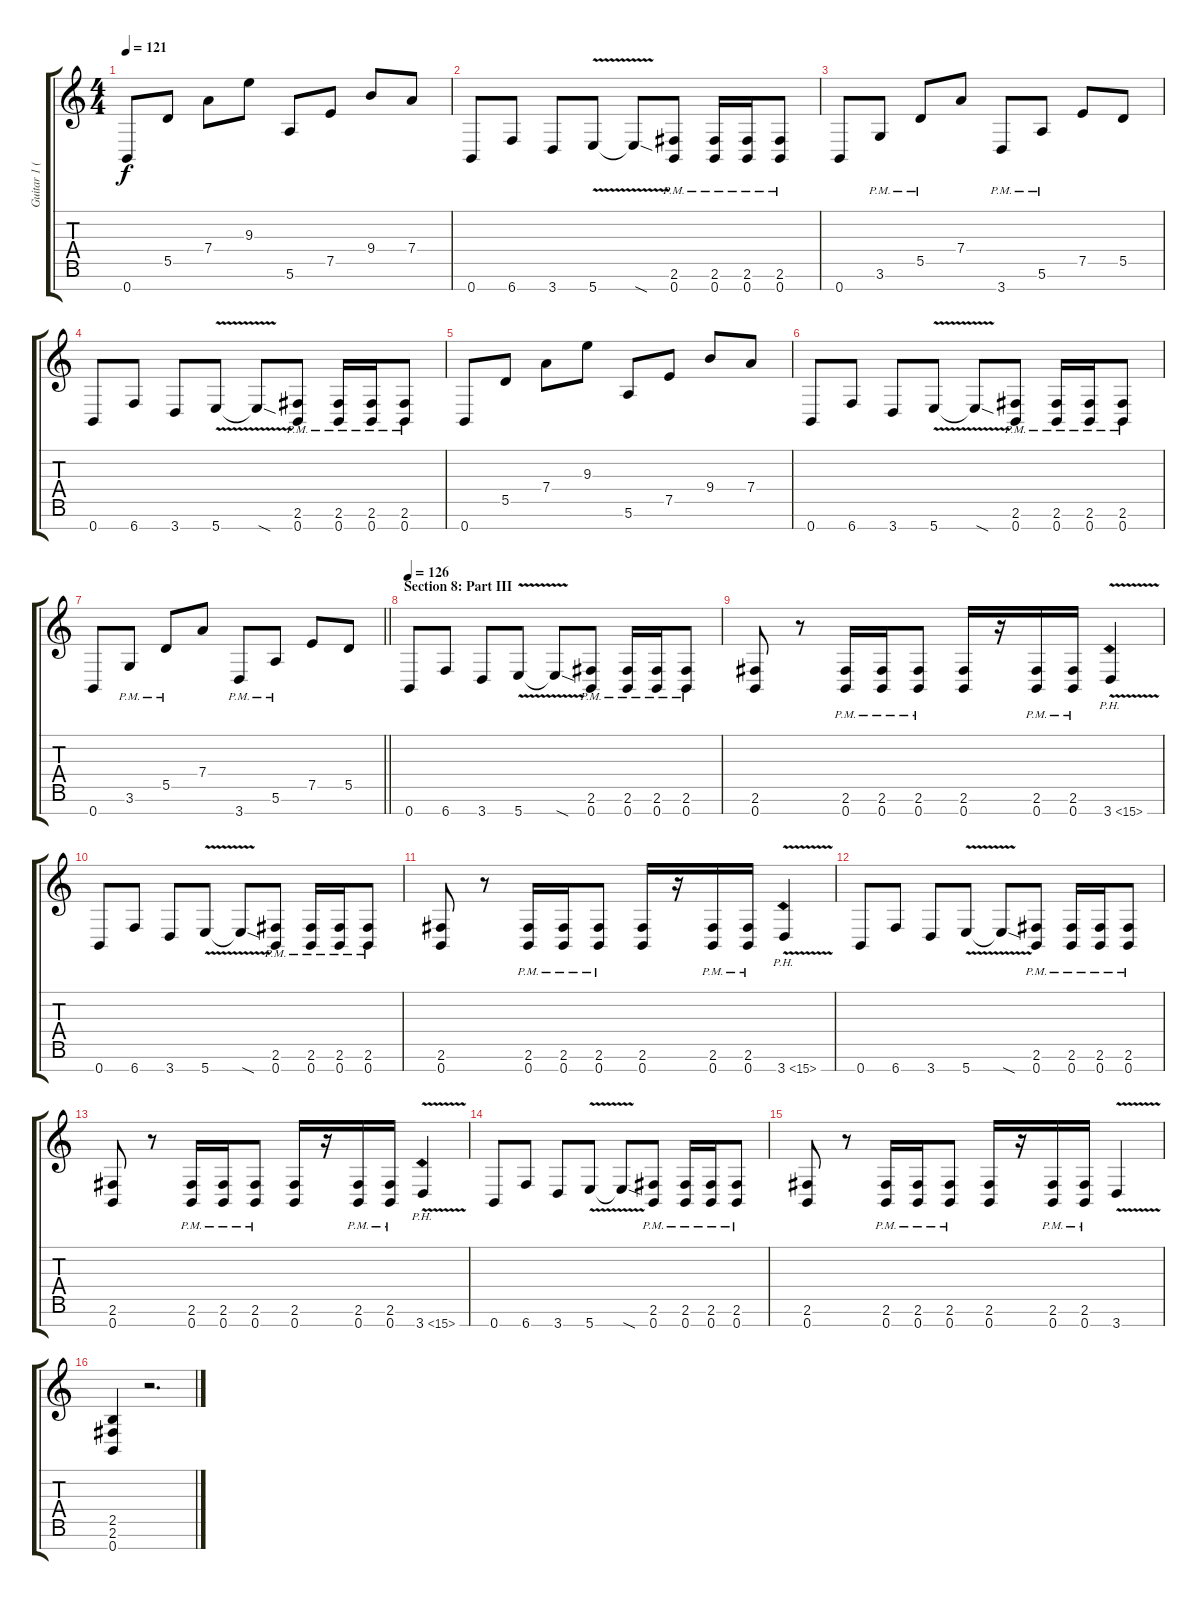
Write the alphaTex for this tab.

\track ("Guitar 1 (Distortion)" "Guitar 1 (") {instrument distortionguitar}
\staff {score tabs}
\tuning (E4 B3 G3 D3 A2 E2 B1) {hide}
\ts (4 4)
\tempo 121
\clef g2
\ks c
0.7.8{dy f} 5.5.8 7.4.8 9.3.8 5.6.8 7.5.8 9.4.8 7.4.8 |
0.7.8 6.7.8 3.7.8 5.7{v}.8 5.7{sod t}.8 (2.6{pm} 0.7{pm}).8 (2.6{pm} 0.7{pm}).16 (2.6{pm} 0.7{pm}).16 (2.6{pm} 0.7{pm}).8 |
0.7.8 3.6{pm}.8 5.5{pm}.8 7.4.8 3.7{pm}.8 5.6{pm}.8 7.5.8 5.5.8 |
0.7.8 6.7.8 3.7.8 5.7{v}.8 5.7{sod t}.8 (2.6{pm} 0.7{pm}).8 (2.6{pm} 0.7{pm}).16 (2.6{pm} 0.7{pm}).16 (2.6{pm} 0.7{pm}).8 |
0.7.8 5.5.8 7.4.8 9.3.8 5.6.8 7.5.8 9.4.8 7.4.8 |
0.7.8 6.7.8 3.7.8 5.7{v}.8 5.7{sod t}.8 (2.6{pm} 0.7{pm}).8 (2.6{pm} 0.7{pm}).16 (2.6{pm} 0.7{pm}).16 (2.6{pm} 0.7{pm}).8 |
\barLineRight lightlight
0.7.8 3.6{pm}.8 5.5{pm}.8 7.4.8 3.7{pm}.8 5.6{pm}.8 7.5.8 5.5.8 |
\section ("" "Section 8: Part III")
\tempo 126
0.7.8 6.7.8 3.7.8 5.7{v}.8 5.7{sod t}.8 (2.6{pm} 0.7{pm}).8 (2.6{pm} 0.7{pm}).16 (2.6{pm} 0.7{pm}).16 (2.6{pm} 0.7{pm}).8 |
(2.6 0.7).8 r.8 (2.6{pm} 0.7{pm}).16 (2.6{pm} 0.7{pm}).16 (2.6{pm} 0.7{pm}).8 (2.6 0.7).16 r.16 (2.6{pm} 0.7{pm}).16 (2.6{pm} 0.7{pm}).16 3.7{ph 12 v}.4 |
0.7.8 6.7.8 3.7.8 5.7{v}.8 5.7{sod t}.8 (2.6{pm} 0.7{pm}).8 (2.6{pm} 0.7{pm}).16 (2.6{pm} 0.7{pm}).16 (2.6{pm} 0.7{pm}).8 |
(2.6 0.7).8 r.8 (2.6{pm} 0.7{pm}).16 (2.6{pm} 0.7{pm}).16 (2.6{pm} 0.7{pm}).8 (2.6 0.7).16 r.16 (2.6{pm} 0.7{pm}).16 (2.6{pm} 0.7{pm}).16 3.7{ph 12 v}.4 |
0.7.8 6.7.8 3.7.8 5.7{v}.8 5.7{sod t}.8 (2.6{pm} 0.7{pm}).8 (2.6{pm} 0.7{pm}).16 (2.6{pm} 0.7{pm}).16 (2.6{pm} 0.7{pm}).8 |
(2.6 0.7).8 r.8 (2.6{pm} 0.7{pm}).16 (2.6{pm} 0.7{pm}).16 (2.6{pm} 0.7{pm}).8 (2.6 0.7).16 r.16 (2.6{pm} 0.7{pm}).16 (2.6{pm} 0.7{pm}).16 3.7{ph 12 v}.4 |
0.7.8 6.7.8 3.7.8 5.7{v}.8 5.7{sod t}.8 (2.6{pm} 0.7{pm}).8 (2.6{pm} 0.7{pm}).16 (2.6{pm} 0.7{pm}).16 (2.6{pm} 0.7{pm}).8 |
(2.6 0.7).8 r.8 (2.6{pm} 0.7{pm}).16 (2.6{pm} 0.7{pm}).16 (2.6{pm} 0.7{pm}).8 (2.6 0.7).16 r.16 (2.6{pm} 0.7{pm}).16 (2.6{pm} 0.7{pm}).16 3.7{v}.4 |
(2.5 2.6 0.7).4 r.2{d}
